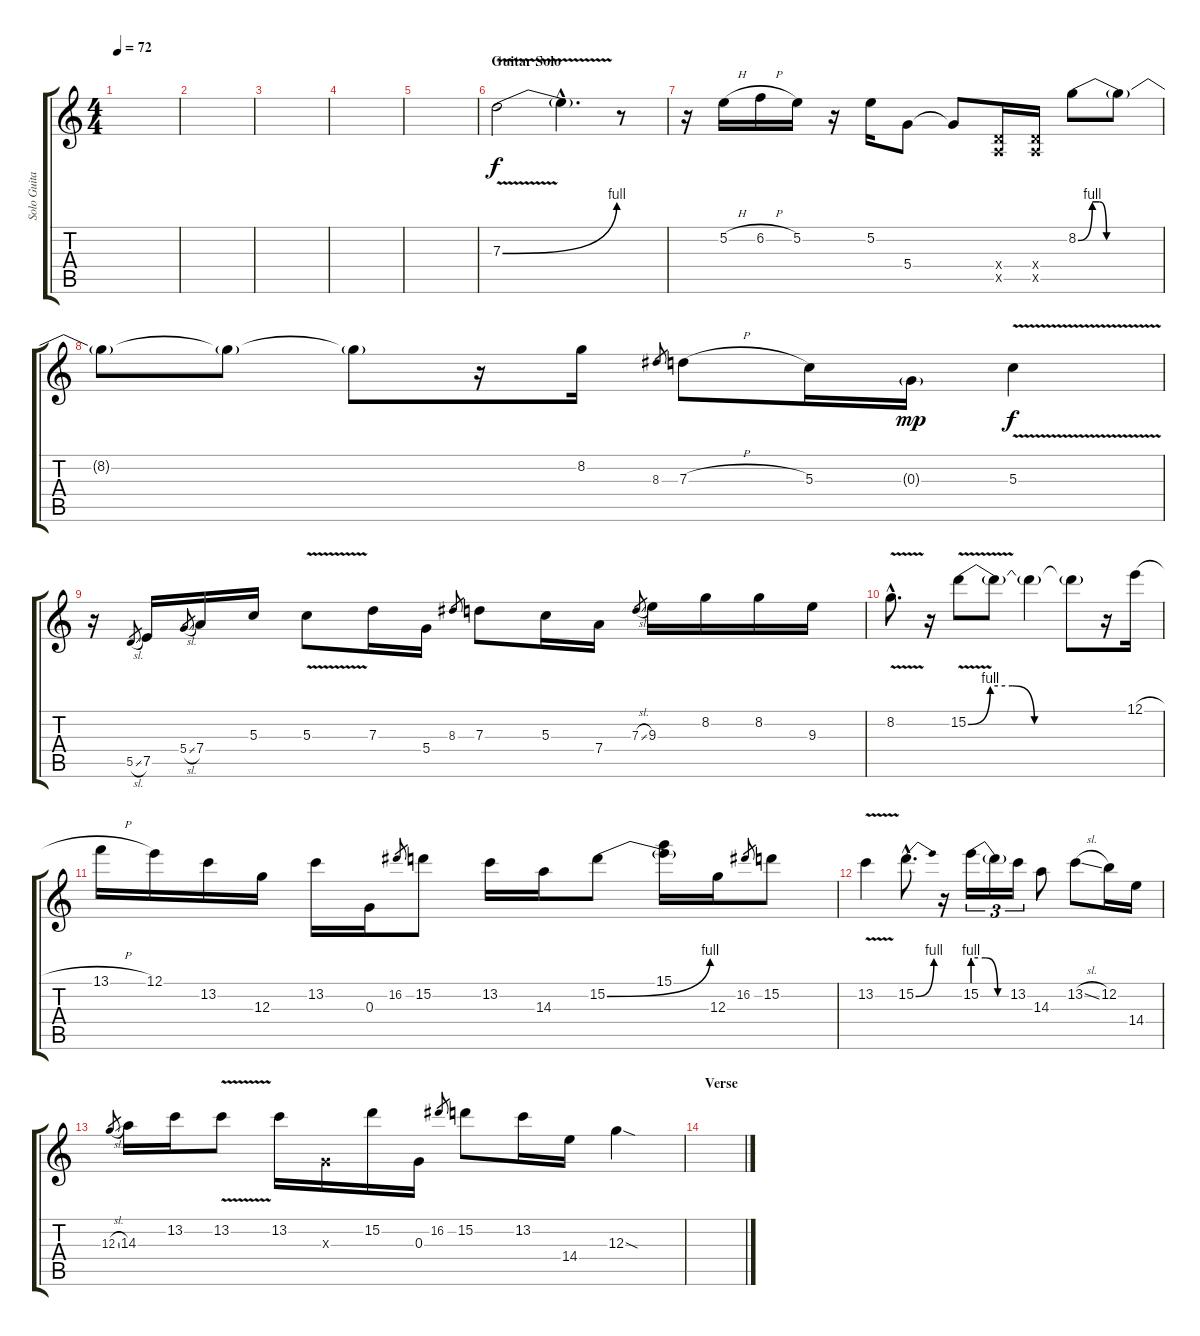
\track ("Solo Guitar" "Solo Guita") {instrument electricguitarclean}
\staff {score tabs}
\tuning (E4 B3 G3 D3 A2 E2) {hide}
\ts (4 4)
\tempo 72
\clef g2
\ks c
|
|
|
|
|
\section ("" "Guitar Solo")
7.3{be (bend 0 0 60 4) v}.2{instrument distortionguitar} 7.3{hac t}.4{d} r.8 |
r.16 5.2{h}.16 6.2{h}.16 5.2.16 r.16 5.2.16 5.4.8 5.4{t}.8 (0.4{x} 0.5{x}).16 (0.4{x} 0.5{x}).16 8.2{be (custom 0 0 10 4 15 4 20 0 30 0 45 0 60 0)}.8 8.2{t}.8 |
8.2{t}.8 8.2{t}.8 8.2{t}.8 r.16 8.2.16 8.3.8{gr} 7.3{h}.8 5.3.16 0.3{g}.16{dy mp} 5.3{v}.4{dy f} |
r.16 5.5{sl}.8{gr} 7.5.16 5.4{sl}.8{gr} 7.4.16 5.3.16 5.3{v}.8 7.3.16 5.4.16 8.3.8{gr} 7.3.8 5.3.16 7.4.16 7.3{sl}.8{gr} 9.3.16 8.2.16 8.2.16 9.3.16 |
8.2{v hac}.8{d} r.16 15.2{be (custom 0 0 10 4 20 4 30 0 45 0 60 0) v}.8 15.2{t}.8 15.2{t}.4 15.2{t}.8 r.16 12.1{h}.16 |
13.1{h}.16 12.1.16 13.2.16 12.3.16 13.2.16 0.3.16 16.2.8{gr} 15.2.8 13.2.16 14.3.16 15.2{be (bend 0 0 60 4)}.8 (15.1 15.2{t}).16 12.3.16 16.2.8{gr} 15.2.8 |
13.2{v}.4 15.2{be (bend 0 0 60 4) hac}.8{d} r.16 15.2{be (custom 0 4 20 4 40 0 60 0)}.16{tu (3 2)} 15.2{t}.16{tu (3 2)} 13.2.16{tu (3 2)} 14.3.8 13.2{sl}.8 12.2.16 14.4.16 |
12.3{sl}.8{gr} 14.3.16 13.2.16 13.2{v}.8 13.2.16 0.3{x}.16 15.2.16 0.3.16 16.2.8{gr} 15.2.8 13.2.16 14.4.16 12.3{sod}.4 |
\section ("" "Verse")
